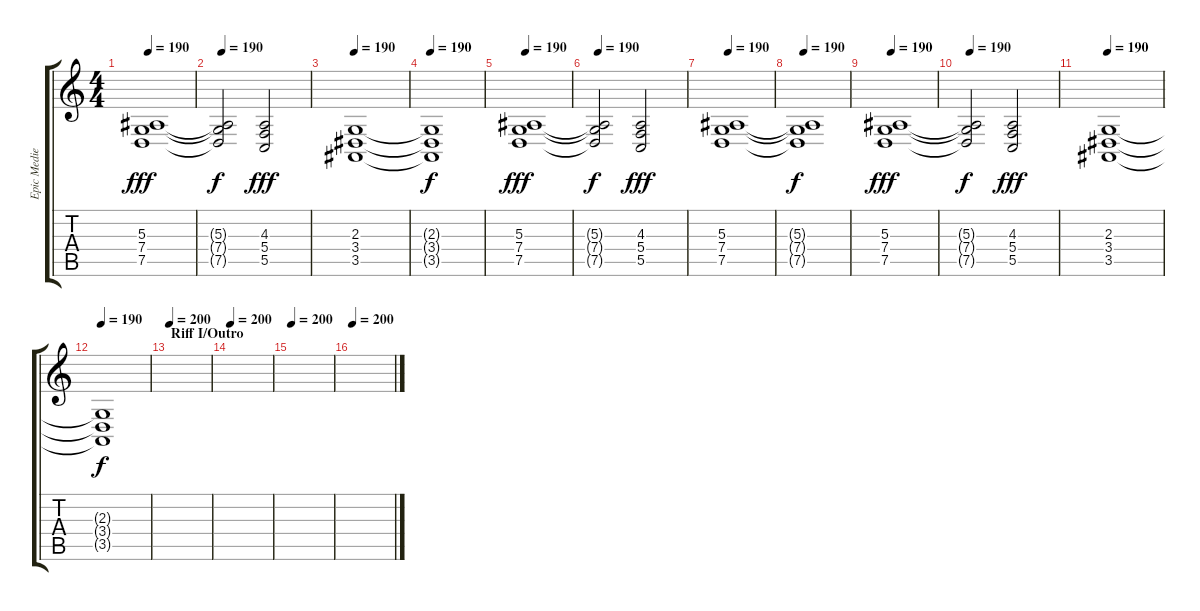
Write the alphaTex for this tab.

\track ("Epic Medieval Choir" "Epic Medie") {instrument choiraahs}
\staff {score tabs}
\tuning (D4 A3 F3 C3 G2 D2) {hide}
\ts (4 4)
\tempo 190
\clef g2
\ks c
(5.3 7.4 7.5).1{dy fff} |
\tempo 190
(5.3{t} 7.4{t} 7.5{t}).2{dy f} (4.3 5.4 5.5).2{dy fff} |
\tempo 190
(2.3 3.4 3.5).1 |
\tempo 190
(2.3{t} 3.4{t} 3.5{t}).1{dy f} |
\tempo 190
(5.3 7.4 7.5).1{dy fff} |
\tempo 190
(5.3{t} 7.4{t} 7.5{t}).2{dy f} (4.3 5.4 5.5).2{dy fff} |
\tempo 190
(5.3 7.4 7.5).1 |
\tempo 190
(5.3{t} 7.4{t} 7.5{t}).1{dy f} |
\tempo 190
(5.3 7.4 7.5).1{dy fff} |
\tempo 190
(5.3{t} 7.4{t} 7.5{t}).2{dy f} (4.3 5.4 5.5).2{dy fff} |
\tempo 190
(2.3 3.4 3.5).1 |
\tempo 190
(2.3{t} 3.4{t} 3.5{t}).1{dy f} |
\section ("" "Riff I/Outro")
\tempo 200
|
\tempo 200
|
\tempo 200
|
\tempo 200
